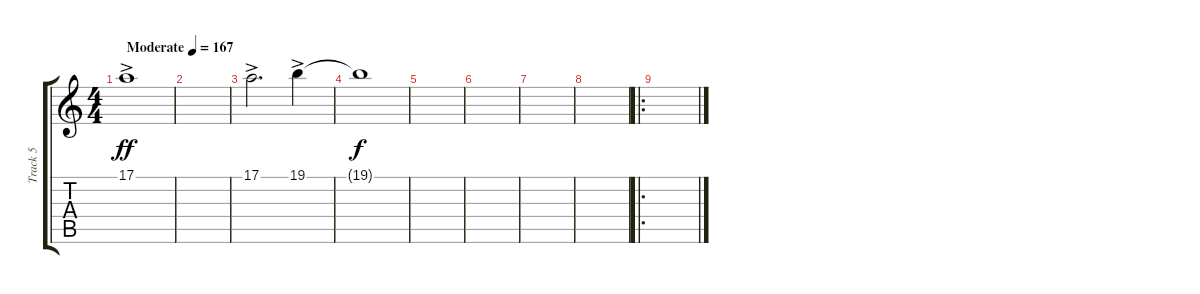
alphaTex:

\track ("Track 5" "Track 5") {instrument tinklebell}
\staff {score tabs}
\tuning (E4 B3 G3 D3 A2 E2) {hide}
\ts (4 4)
\tempo (167 "Moderate")
\clef g2
\ks c
17.1{ac}.1{dy ff instrument tinklebell} |
|
17.1{ac}.2{d} 19.1{ac}.4 |
19.1{t}.1{dy f} |
|
|
|
|
\ro
